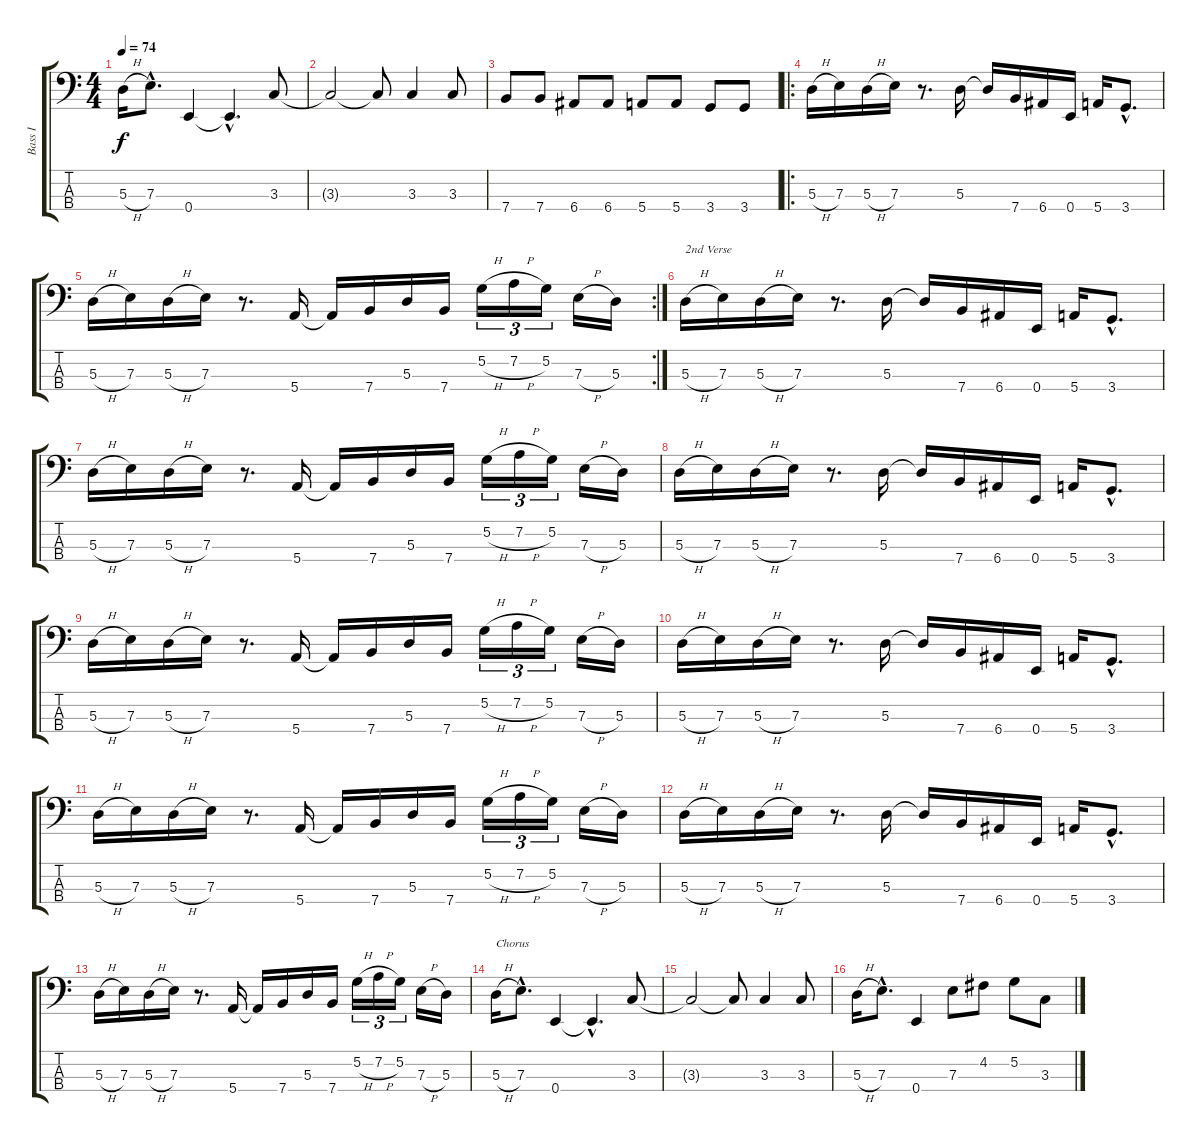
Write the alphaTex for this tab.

\track ("Bass I" "Bass I") {instrument electricbasspick}
\staff {score tabs}
\tuning (G2 D2 A1 E1) {hide}
\ts (4 4)
\tempo 74
\clef f4
\ks c
5.3{h}.16{dy f} 7.3{hac}.8{d} 0.4.4 0.4{hac t}.4{d} 3.3.8 |
3.3{t}.2 3.3{t}.8 3.3.4 3.3.8 |
7.4.8 7.4.8 6.4.8 6.4.8 5.4.8 5.4.8 3.4.8 3.4.8 |
\ro
5.3{h}.16 7.3.16 5.3{h}.16 7.3.16 r.8{d} 5.3.16 5.3{t}.16 7.4.16 6.4.16 0.4.16 5.4.16 3.4{hac}.8{d} |
\rc 2
5.3{h}.16 7.3.16 5.3{h}.16 7.3.16 r.8{d} 5.4.16 5.4{t}.16 7.4.16 5.3.16 7.4.16 5.2{h}.16{tu (3 2)} 7.2{h}.16{tu (3 2)} 5.2.16{tu (3 2)} 7.3{h}.16 5.3.16 |
5.3{h}.16{txt "2nd Verse"} 7.3.16 5.3{h}.16 7.3.16 r.8{d} 5.3.16 5.3{t}.16 7.4.16 6.4.16 0.4.16 5.4.16 3.4{hac}.8{d} |
5.3{h}.16 7.3.16 5.3{h}.16 7.3.16 r.8{d} 5.4.16 5.4{t}.16 7.4.16 5.3.16 7.4.16 5.2{h}.16{tu (3 2)} 7.2{h}.16{tu (3 2)} 5.2.16{tu (3 2)} 7.3{h}.16 5.3.16 |
5.3{h}.16 7.3.16 5.3{h}.16 7.3.16 r.8{d} 5.3.16 5.3{t}.16 7.4.16 6.4.16 0.4.16 5.4.16 3.4{hac}.8{d} |
5.3{h}.16 7.3.16 5.3{h}.16 7.3.16 r.8{d} 5.4.16 5.4{t}.16 7.4.16 5.3.16 7.4.16 5.2{h}.16{tu (3 2)} 7.2{h}.16{tu (3 2)} 5.2.16{tu (3 2)} 7.3{h}.16 5.3.16 |
5.3{h}.16 7.3.16 5.3{h}.16 7.3.16 r.8{d} 5.3.16 5.3{t}.16 7.4.16 6.4.16 0.4.16 5.4.16 3.4{hac}.8{d} |
5.3{h}.16 7.3.16 5.3{h}.16 7.3.16 r.8{d} 5.4.16 5.4{t}.16 7.4.16 5.3.16 7.4.16 5.2{h}.16{tu (3 2)} 7.2{h}.16{tu (3 2)} 5.2.16{tu (3 2)} 7.3{h}.16 5.3.16 |
5.3{h}.16 7.3.16 5.3{h}.16 7.3.16 r.8{d} 5.3.16 5.3{t}.16 7.4.16 6.4.16 0.4.16 5.4.16 3.4{hac}.8{d} |
5.3{h}.16 7.3.16 5.3{h}.16 7.3.16 r.8{d} 5.4.16 5.4{t}.16 7.4.16 5.3.16 7.4.16 5.2{h}.16{tu (3 2)} 7.2{h}.16{tu (3 2)} 5.2.16{tu (3 2)} 7.3{h}.16 5.3.16 |
5.3{h}.16{txt "Chorus"} 7.3{hac}.8{d} 0.4.4 0.4{hac t}.4{d} 3.3.8 |
3.3{t}.2 3.3{t}.8 3.3.4 3.3.8 |
5.3{h}.16 7.3{hac}.8{d} 0.4.4 7.3.8 4.2.8 5.2.8 3.3.8
